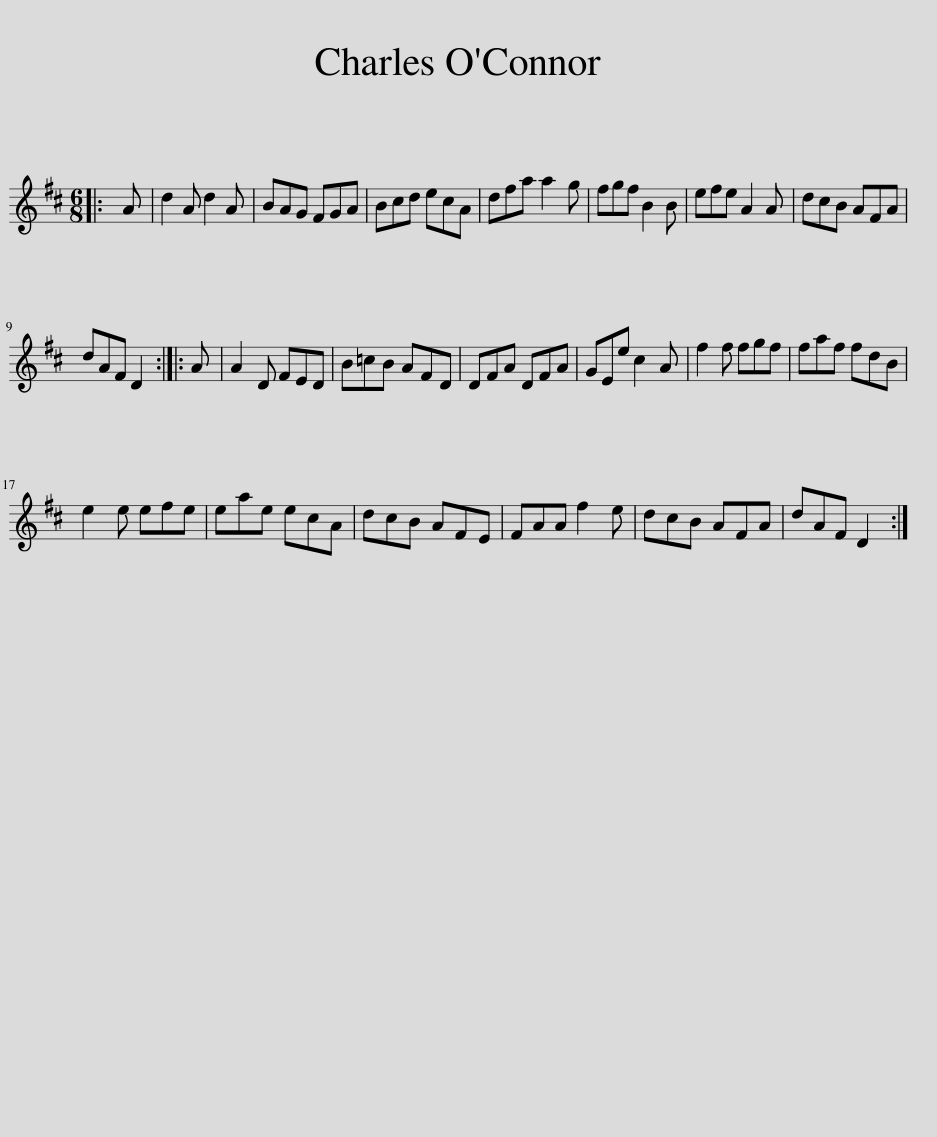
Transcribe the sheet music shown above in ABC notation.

X:1
L:1/8
M:6/8
I:linebreak $
K:D
V:1 treble
V:1
|: A | d2 A d2 A | BAG FGA | Bcd ecA | dfa a2 g | %5
 fgf B2 B | efe A2 A | dcB AFA |$ dAF D2 :: A | %10
 A2 D FED | B=cB AFD | DFA DFA | GEe c2 A | f2 f fgf | %15
 faf fdB |$ e2 e efe | eae ecA | dcB AFE | FAA f2 e | %20
 dcB AFA | dAF D2 :| %22
